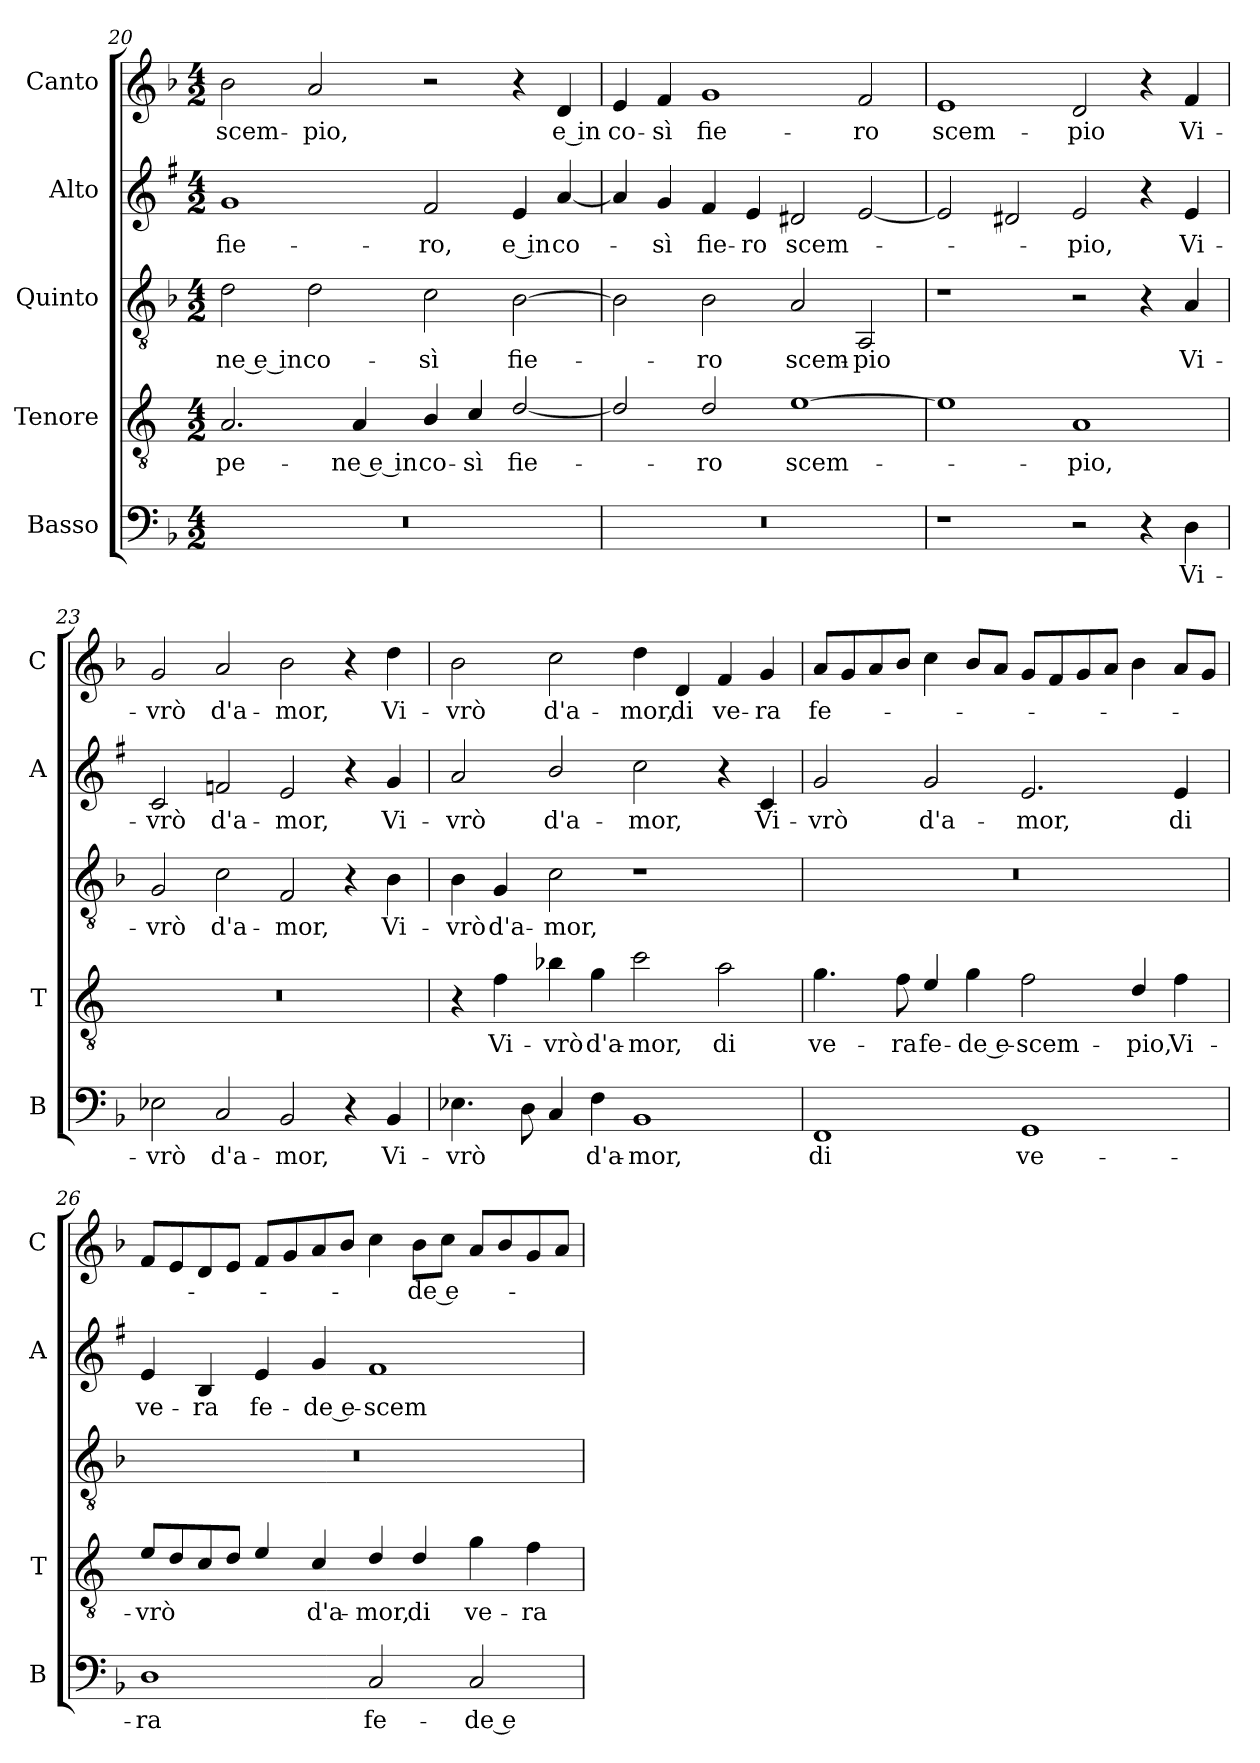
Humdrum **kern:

**kern	**text	**kern	**text	**kern	**text	**kern	**text	**kern	**text
*part5	*part5	*part4	*part4	*part3	*part3	*part2	*part2	*part1	*part1
*staff5	*staff5	*staff4	*staff4	*staff3	*staff3	*staff2	*staff2	*staff1	*staff1
*I"Basso	*	*I"Tenore	*	*I"Quinto	*	*I"Alto	*	*I"Canto	*
*I'B	*	*I'T	*	*	*	*I'A	*	*I'C	*
*clefF4	*	*clefGv2	*	*clefGv2	*	*clefG2	*	*clefG2	*
*	*	*ITrd4c7	*	*	*	*ITrd1c2	*	*	*
*k[b-]	*	*k[b-]	*	*k[b-]	*	*k[b-]	*	*k[b-]	*
*F:	*	*F:	*	*F:	*	*F:	*	*F:	*
*M4/2	*	*M4/2	*	*M4/2	*	*M4/2	*	*M4/2	*
=20	=20	=20	=20	=20	=20	=20	=20	=20	=20
!	!	!	!LO:LY:b	!	!LO:LY:b	!	!LO:LY:b	!	!LO:LY:b
0r	.	2.D/	pe-	2d\	-ne e in	1f	fie-	2b-\	scem-
!	!	!	!	!	!LO:LY:b	!	!	!	!LO:LY:b
.	.	.	.	2d\	co-	.	.	2a/	-pio,
!	!	!	!LO:LY:b	!	!	!	!	!	!
.	.	4D/	-ne e in	.	.	.	.	.	.
!	!	!	!LO:LY:b	!	!LO:LY:b	!	!LO:LY:b	!	!
.	.	4E/	co-	2c\	-sì	2e/	-ro,	2r	.
!	!	!	!LO:LY:b	!	!	!	!	!	!
.	.	4F/	-sì	.	.	.	.	.	.
!	!	!	!LO:LY:b	!	!LO:LY:b	!	!LO:LY:b	!	!
.	.	[2G/	fie-	[2B-\	fie-	4d/	e in	4r	.
!	!	!	!	!	!	!	!LO:LY:b	!	!LO:LY:b
.	.	.	.	.	.	[4g/	co-	4d/	e in
!!LO:LB:g=z
=21	=21	=21	=21	=21	=21	=21	=21	=21	=21
!	!	!	!	!	!	!	!	!	!LO:LY:b
0r	.	2G/]	.	2B-\]	.	4g/]	.	4e/	co-
!	!	!	!	!	!	!	!LO:LY:b	!	!LO:LY:b
.	.	.	.	.	.	4f/	-sì	4f/	-sì
!	!	!	!LO:LY:b	!	!LO:LY:b	!	!LO:LY:b	!	!LO:LY:b
.	.	2G/	-ro	2B-\	-ro	4e/	fie-	1g	fie-
!	!	!	!	!	!	!	!LO:LY:b	!	!
.	.	.	.	.	.	4d/	-ro	.	.
!	!	!	!LO:LY:b	!	!LO:LY:b	!	!LO:LY:b	!	!
.	.	[1A	scem-	2A/	scem-	2c#X/	scem-	.	.
!	!	!	!	!	!LO:LY:b	!	!	!	!LO:LY:b
.	.	.	.	2AA/	-pio	[2d/	.	2f/	-ro
=22	=22	=22	=22	=22	=22	=22	=22	=22	=22
!	!	!	!	!	!	!	!	!	!LO:LY:b
1r	.	1A]	.	1r	.	2d/]	.	1e	scem-
.	.	.	.	.	.	2c#X/	.	.	.
!	!	!	!LO:LY:b	!	!	!	!LO:LY:b	!	!LO:LY:b
2r	.	1D	-pio,	2r	.	2d/	-pio,	2d/	-pio
4r	.	.	.	4r	.	4r	.	4r	.
!	!LO:LY:b	!	!	!	!LO:LY:b	!	!LO:LY:b	!	!LO:LY:b
4D\	Vi-	.	.	4A/	Vi-	4d/	Vi-	4f/	Vi-
=23	=23	=23	=23	=23	=23	=23	=23	=23	=23
!	!LO:LY:b	!	!	!	!LO:LY:b	!	!LO:LY:b	!	!LO:LY:b
2E-X\	-vrò	0r	.	2G/	-vrò	2B-/	-vrò	2g/	-vrò
!	!LO:LY:b	!	!	!	!LO:LY:b	!	!LO:LY:b	!	!LO:LY:b
2C/	d'a-	.	.	2c\	d'a-	2e-X/	d'a-	2a/	d'a-
!	!LO:LY:b	!	!	!	!LO:LY:b	!	!LO:LY:b	!	!LO:LY:b
2BB-/	-mor,	.	.	2F/	-mor,	2d/	-mor,	2b-\	-mor,
4r	.	.	.	4r	.	4r	.	4r	.
!	!LO:LY:b	!	!	!	!LO:LY:b	!	!LO:LY:b	!	!LO:LY:b
4BB-/	Vi-	.	.	4B-\	Vi-	4f/	Vi-	4dd\	Vi-
=24	=24	=24	=24	=24	=24	=24	=24	=24	=24
!	!LO:LY:b	!	!	!	!LO:LY:b	!	!LO:LY:b	!	!LO:LY:b
4.E-X\	-vrò	4r	.	4B-\	-vrò	2g/	-vrò	2b-\	-vrò
!	!	!	!LO:LY:b	!	!LO:LY:b	!	!	!	!
.	.	4B-\	Vi-	4G/	d'a-	.	.	.	.
8D\	.	.	.	.	.	.	.	.	.
!	!	!	!LO:LY:b	!	!LO:LY:b	!	!LO:LY:b	!	!LO:LY:b
4C/	.	4e-X\	-vrò	2c\	-mor,	2a/	d'a-	2cc\	d'a-
!	!LO:LY:b	!	!LO:LY:b	!	!	!	!	!	!
4F\	d'a-	4c\	d'a-	.	.	.	.	.	.
!	!LO:LY:b	!	!LO:LY:b	!	!	!	!LO:LY:b	!	!LO:LY:b
1BB-	-mor,	2f\	-mor,	1r	.	2b-\	-mor,	4dd\	-mor,
!	!	!	!	!	!	!	!	!	!LO:LY:b
.	.	.	.	.	.	.	.	4d/	di
!	!	!	!LO:LY:b	!	!	!	!	!	!LO:LY:b
.	.	2d\	di	.	.	4r	.	4f/	ve-
!	!	!	!	!	!	!	!LO:LY:b	!	!LO:LY:b
.	.	.	.	.	.	4B-/	Vi-	4g/	-ra
!!LO:LB:g=z
=25	=25	=25	=25	=25	=25	=25	=25	=25	=25
!	!LO:LY:b	!	!LO:LY:b	!	!	!	!LO:LY:b	!	!LO:LY:b
1FF	di	4.c\	ve-	0r	.	2f/	-vrò	8a/L	fe-
.	.	.	.	.	.	.	.	8g/	.
.	.	.	.	.	.	.	.	8a/	.
!	!	!	!LO:LY:b	!	!	!	!	!	!
.	.	8B-\	-ra	.	.	.	.	8b-/J	.
!	!	!	!LO:LY:b	!	!	!	!LO:LY:b	!	!
.	.	4A/	fe-	.	.	2f/	d'a-	4cc\	.
!	!	!	!LO:LY:b	!	!	!	!	!	!
.	.	4c\	-de e-	.	.	.	.	8b-/L	.
.	.	.	.	.	.	.	.	8a/J	.
!	!LO:LY:b	!	!LO:LY:b	!	!	!	!LO:LY:b	!	!
1GG	ve-	2B-\	-scem-	.	.	2.d/	-mor,	8g/L	.
.	.	.	.	.	.	.	.	8f/	.
.	.	.	.	.	.	.	.	8g/	.
.	.	.	.	.	.	.	.	8a/J	.
!	!	!	!LO:LY:b	!	!	!	!	!	!
.	.	4G/	-pio,	.	.	.	.	4b-\	.
!	!	!	!LO:LY:b	!	!	!	!LO:LY:b	!	!
.	.	4B-\	Vi-	.	.	4d/	di	8a/L	.
.	.	.	.	.	.	.	.	8g/J	.
=26	=26	=26	=26	=26	=26	=26	=26	=26	=26
!	!LO:LY:b	!	!LO:LY:b	!	!	!	!LO:LY:b	!	!
1D	-ra	8A/L	-vrò	0r	.	4d/	ve-	8f/L	.
.	.	8G/	.	.	.	.	.	8e/	.
!	!	!	!	!	!	!	!LO:LY:b	!	!
.	.	8F/	.	.	.	4A/	-ra	8d/	.
.	.	8G/J	.	.	.	.	.	8e/J	.
!	!	!	!	!	!	!	!LO:LY:b	!	!
.	.	4A/	.	.	.	4d/	fe-	8f/L	.
.	.	.	.	.	.	.	.	8g/	.
!	!	!	!LO:LY:b	!	!	!	!LO:LY:b	!	!
.	.	4F/	d'a-	.	.	4f/	-de e-	8a/	.
.	.	.	.	.	.	.	.	8b-/J	.
!	!LO:LY:b	!	!LO:LY:b	!	!	!	!LO:LY:b	!	!
2C/	fe-	4G/	-mor,	.	.	1e	-scem-	4cc\	.
!	!	!	!LO:LY:b	!	!	!	!	!	!LO:LY:b
.	.	4G/	di	.	.	.	.	8b-\L	-de e-
.	.	.	.	.	.	.	.	8cc\J	.
!	!LO:LY:b	!	!LO:LY:b	!	!	!	!	!	!
2C/	-de e-	4c\	ve-	.	.	.	.	8a/L	.
.	.	.	.	.	.	.	.	8b-/	.
!	!	!	!LO:LY:b	!	!	!	!	!	!
.	.	4B-\	-ra	.	.	.	.	8g/	.
.	.	.	.	.	.	.	.	8a/J	.
=	=	=	=	=	=	=	=	=	=
*-	*-	*-	*-	*-	*-	*-	*-	*-	*-
